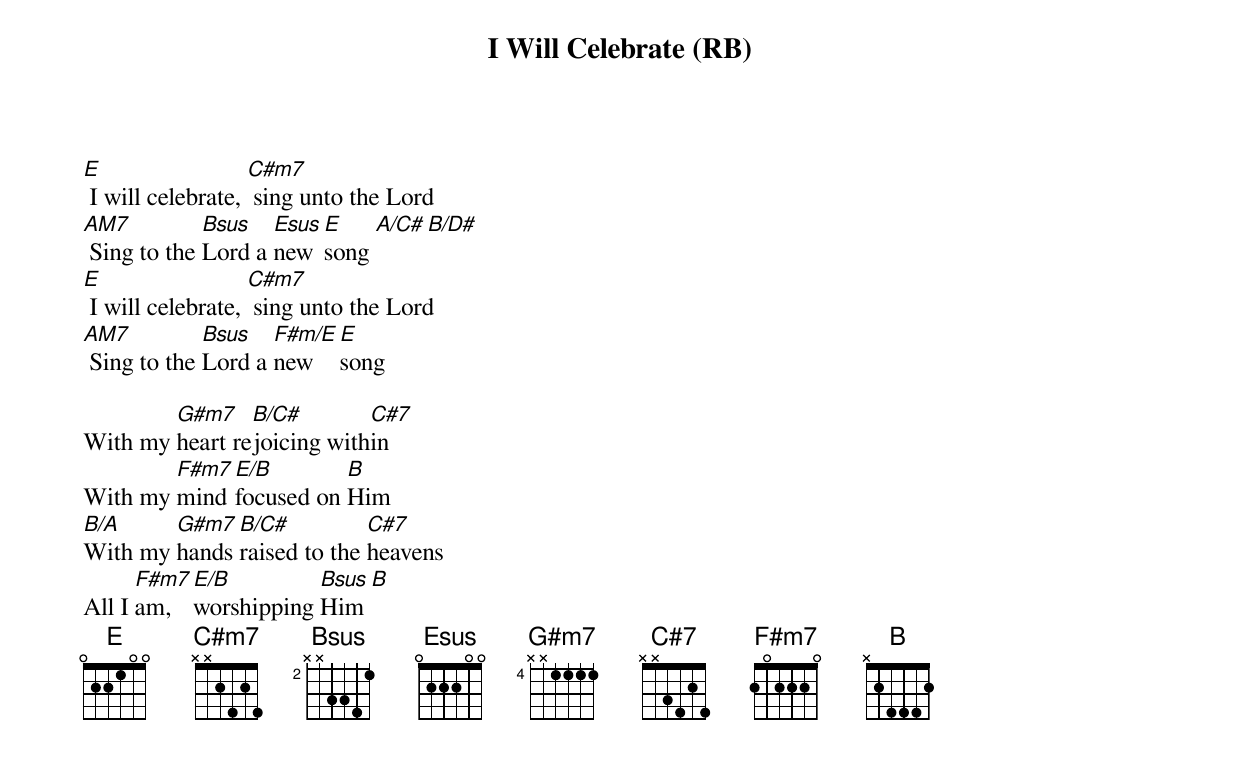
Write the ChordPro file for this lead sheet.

{title: I Will Celebrate (RB)}
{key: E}
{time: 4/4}
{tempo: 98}
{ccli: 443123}
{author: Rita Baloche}
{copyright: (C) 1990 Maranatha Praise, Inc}

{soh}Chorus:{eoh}
[E] I will celebrate, [C#m7] sing unto the Lord
[AM7] Sing to the [Bsus]Lord a [Esus]new [E]song [A/C#][B/D#]
[E] I will celebrate, [C#m7] sing unto the Lord
[AM7] Sing to the [Bsus]Lord a [F#m/E]new [E]song

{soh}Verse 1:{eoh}
With my [G#m7]heart re[B/C#]joicing with[C#7]in
With my [F#m7]mind [E/B]focused on [B]Him
[B/A]With my [G#m7]hands [B/C#]raised to the [C#7]heavens
All I [F#m7]am, [E/B]worshipping [Bsus]Him [B]
